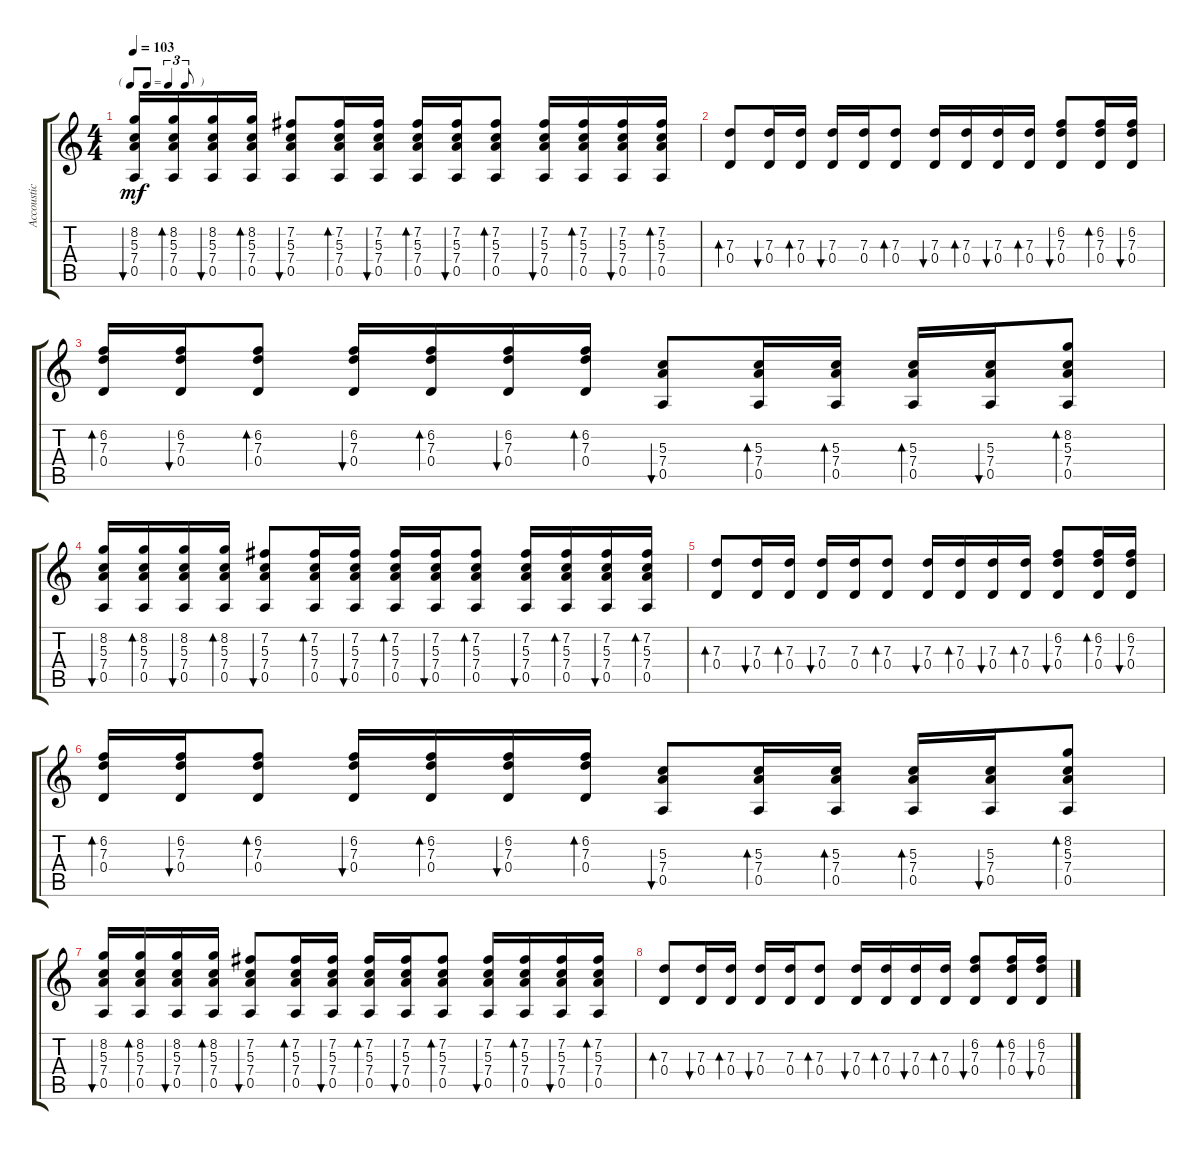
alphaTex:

\track ("Accoustic" "Accoustic") {instrument acousticguitarsteel}
\staff {score tabs}
\tuning (E4 B3 G3 D3 A2 E2) {hide}
\ts (4 4)
\tf triplet8th
\tempo 103
\clef g2
\ks c
(8.2 5.3 7.4 0.5).16{bu 60 dy mf} (8.2 5.3 7.4 0.5).16{bd 60} (8.2 5.3 7.4 0.5).16{bu 60} (8.2 5.3 7.4 0.5).16{bd 60} (7.2 5.3 7.4 0.5).8{bu 60} (7.2 5.3 7.4 0.5).16{bd 60} (7.2 5.3 7.4 0.5).16{bu 60} (7.2 5.3 7.4 0.5).16{bd 60} (7.2 5.3 7.4 0.5).16{bu 60} (7.2 5.3 7.4 0.5).8{bd 60} (7.2 5.3 7.4 0.5).16{bu 60} (7.2 5.3 7.4 0.5).16{bd 60} (7.2 5.3 7.4 0.5).16{bu 60} (7.2 5.3 7.4 0.5).16{bd 60} |
(7.3 0.4).8{bd 60} (7.3 0.4).16{bu 120} (7.3 0.4).16{bd 120} (7.3 0.4).16{bu 120} (7.3 0.4).16 (7.3 0.4).8{bd 120} (7.3 0.4).16{bu 120} (7.3 0.4).16{bd 120} (7.3 0.4).16{bu 120} (7.3 0.4).16{bd 120} (6.2 7.3 0.4).8{bu 120} (6.2 7.3 0.4).16{bd 120} (6.2 7.3 0.4).16{bu 120} |
(6.2 7.3 0.4).16{bd 120} (6.2 7.3 0.4).16{bu 120} (6.2 7.3 0.4).8{bd 120} (6.2 7.3 0.4).16{bu 120} (6.2 7.3 0.4).16{bd 120} (6.2 7.3 0.4).16{bu 120} (6.2 7.3 0.4).16{bd 120} (5.3 7.4 0.5).8{bu 60} (5.3 7.4 0.5).16{bd 60} (5.3 7.4 0.5).16{bd 60} (5.3 7.4 0.5).16{bd 60} (5.3 7.4 0.5).16{bu 60} (8.2 5.3 7.4 0.5).8{bd 60} |
(8.2 5.3 7.4 0.5).16{bu 60} (8.2 5.3 7.4 0.5).16{bd 60} (8.2 5.3 7.4 0.5).16{bu 60} (8.2 5.3 7.4 0.5).16{bd 60} (7.2 5.3 7.4 0.5).8{bu 60} (7.2 5.3 7.4 0.5).16{bd 60} (7.2 5.3 7.4 0.5).16{bu 60} (7.2 5.3 7.4 0.5).16{bd 60} (7.2 5.3 7.4 0.5).16{bu 60} (7.2 5.3 7.4 0.5).8{bd 60} (7.2 5.3 7.4 0.5).16{bu 60} (7.2 5.3 7.4 0.5).16{bd 60} (7.2 5.3 7.4 0.5).16{bu 60} (7.2 5.3 7.4 0.5).16{bd 60} |
(7.3 0.4).8{bd 60} (7.3 0.4).16{bu 120} (7.3 0.4).16{bd 120} (7.3 0.4).16{bu 120} (7.3 0.4).16 (7.3 0.4).8{bd 120} (7.3 0.4).16{bu 120} (7.3 0.4).16{bd 120} (7.3 0.4).16{bu 120} (7.3 0.4).16{bd 120} (6.2 7.3 0.4).8{bu 120} (6.2 7.3 0.4).16{bd 120} (6.2 7.3 0.4).16{bu 120} |
(6.2 7.3 0.4).16{bd 120} (6.2 7.3 0.4).16{bu 120} (6.2 7.3 0.4).8{bd 120} (6.2 7.3 0.4).16{bu 120} (6.2 7.3 0.4).16{bd 120} (6.2 7.3 0.4).16{bu 120} (6.2 7.3 0.4).16{bd 120} (5.3 7.4 0.5).8{bu 60} (5.3 7.4 0.5).16{bd 60} (5.3 7.4 0.5).16{bd 60} (5.3 7.4 0.5).16{bd 60} (5.3 7.4 0.5).16{bu 60} (8.2 5.3 7.4 0.5).8{bd 60} |
(8.2 5.3 7.4 0.5).16{bu 60} (8.2 5.3 7.4 0.5).16{bd 60} (8.2 5.3 7.4 0.5).16{bu 60} (8.2 5.3 7.4 0.5).16{bd 60} (7.2 5.3 7.4 0.5).8{bu 60} (7.2 5.3 7.4 0.5).16{bd 60} (7.2 5.3 7.4 0.5).16{bu 60} (7.2 5.3 7.4 0.5).16{bd 60} (7.2 5.3 7.4 0.5).16{bu 60} (7.2 5.3 7.4 0.5).8{bd 60} (7.2 5.3 7.4 0.5).16{bu 60} (7.2 5.3 7.4 0.5).16{bd 60} (7.2 5.3 7.4 0.5).16{bu 60} (7.2 5.3 7.4 0.5).16{bd 60} |
(7.3 0.4).8{bd 60} (7.3 0.4).16{bu 120} (7.3 0.4).16{bd 120} (7.3 0.4).16{bu 120} (7.3 0.4).16 (7.3 0.4).8{bd 120} (7.3 0.4).16{bu 120} (7.3 0.4).16{bd 120} (7.3 0.4).16{bu 120} (7.3 0.4).16{bd 120} (6.2 7.3 0.4).8{bu 120} (6.2 7.3 0.4).16{bd 120} (6.2 7.3 0.4).16{bu 120}
